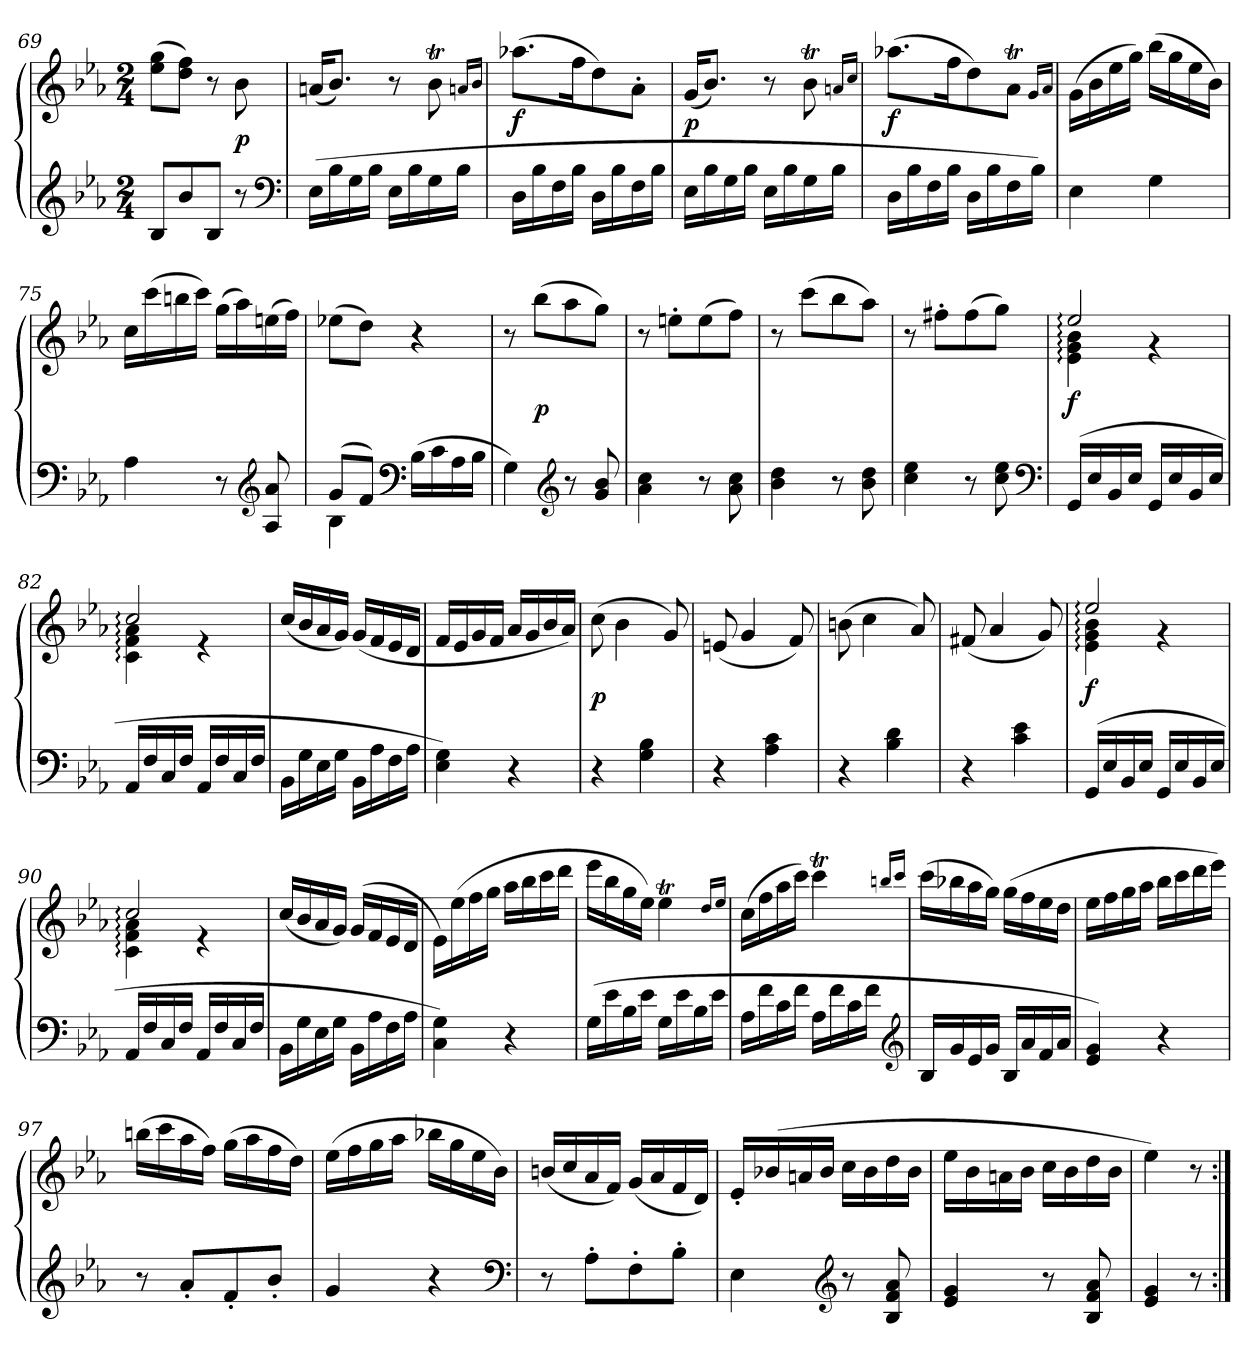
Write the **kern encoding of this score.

**kern	**kern	**dynam
*part1	*part1	*part1
*staff2	*staff1	*staff1/2
*clefG2	*clefG2	*
*k[b-e-a-]	*k[b-e-a-]	*
*M2/4	*M2/4	*
=69	=69	=69
8B-L	(8ee- 8ggL	.
8b-	8dd 8ffJ)	.
8B-J	8r	.
8r	8b-	p
*clefF4	*	*
=70	=70	=70
(16E-LL	(16anKL	.
16B-	8.b-J)	.
16G	.	.
16B-JJ	.	.
16E-LL	8r	.
16B-	.	.
16G	8b-T	.
16B-JJ	.	.
.	16qanLL	.
.	16qb-JJ	.
=71	=71	=71
16DLL	(8.aa-XL	f
16B-	.	.
16F	.	.
16B-JJ	16ffk	.
16DLL	8dd)	.
16B-	.	.
16F	8a-'J	.
16B-JJ	.	.
=72	=72	=72
16E-LL	(16gKL	p
16B-	8.b-J)	.
16G	.	.
16B-JJ	.	.
16E-LL	8r	.
16B-	.	.
16G	8b-T	.
16B-JJ	.	.
.	16qanLL	.
.	16qccJJ	.
=73	=73	=73
16DLL	(8.aa-XL	f
16B-	.	.
16F	.	.
16B-JJ	16ffk	.
16DLL	8dd)	.
16B-	.	.
16F	8a-TJ	.
16B-JJ)	.	.
.	16qgLL	.
.	16qa-JJ	.
=74	=74	=74
4E-	(16gLL	.
.	16b-	.
.	16ee-	.
.	16ggJJ)	.
4G	(16bb-LL	.
.	16gg	.
.	16ee-	.
.	16b-JJ)	.
=75	=75	=75
4A-	16ccLL	.
.	(16ccc	.
.	16bbn	.
.	16cccJJ)	.
8r	(16ggLL	.
.	16aa-)	.
*clefG2	*	*
8A- 8a-	(16een	.
.	16ffJJ)	.
=76	=76	=76
*^	*	*
(8gL	4B-	(8ee-XL	.
8fJ)	.	8ddJ)	.
*clefF4	*	*	*
(16B-LL	4ryy	4r	.
16c	.	.	.
16A-	.	.	.
16B-JJ	.	.	.
*v	*v	*	*
=77	=77	=77
4G)	8r	.
.	(8bb-L	p
*clefG2	*	*
8r	8aa-	.
8g 8b-	8ggJ)	.
=78	=78	=78
4a- 4cc	8r	.
.	8een'L	.
8r	(8ee	.
8a- 8cc	8ffJ)	.
=79	=79	=79
4b- 4dd	8r	.
.	(8cccL	.
8r	8bb-	.
8b- 8dd	8aa-J)	.
=80	=80	=80
4cc 4ee-	8r	.
.	8ff#X'L	.
8r	(8ff#	.
8cc 8ee-	8ggJ)	.
*clefF4	*	*
=81	=81	=81
*	*^	*
(>16GGLL	2ee-:	4e-: 4g: 4b-:	f
16E-	.	.	.
16BB-	.	.	.
16E-JJ	.	.	.
16GGLL	.	4r	.
16E-	.	.	.
16BB-	.	.	.
16E-JJ	.	.	.
=82	=82	=82	=82
16AA-LL	2cc:	4c: 4f: 4a-:	.
16F	.	.	.
16C	.	.	.
16FJJ	.	.	.
16AA-LL	.	4r	.
16F	.	.	.
16C	.	.	.
16FJJ	.	.	.
*	*v	*v	*
=83	=83	=83
16BB-LL	(16ccLL	.
16G	16b-	.
16E-	16a-	.
16GJJ	16gJJ)	.
16BB-LL	(16gLL	.
16A-	16f	.
16F	16e-	.
16A-JJ	16dJJ	.
=84	=84	=84
4E- 4G)	16fLL	.
.	16e-	.
.	16g	.
.	16fJJ	.
4r	16a-LL	.
.	16g	.
.	16b-	.
.	16a-JJ)	.
=85	=85	=85
4r	(8cc	p
.	4b-	.
4G 4B-	.	.
.	8g)	.
=86	=86	=86
4r	(8en	.
.	4g	.
4A- 4c	.	.
.	8f)	.
=87	=87	=87
4r	(8bn	.
.	4cc	.
4B- 4d	.	.
.	8a-)	.
=88	=88	=88
4r	(8f#X	.
.	4a-	.
4c 4e-	.	.
.	8g)	.
=89	=89	=89
*	*^	*
(>16GGLL	2ee-:	4e-: 4g: 4b-:	f
16E-	.	.	.
16BB-	.	.	.
16E-JJ	.	.	.
16GGLL	.	4r	.
16E-	.	.	.
16BB-	.	.	.
16E-JJ	.	.	.
=90	=90	=90	=90
16AA-/LL	2cc:	4c: 4f: 4a-:	.
16F/	.	.	.
16C/	.	.	.
16F/JJ	.	.	.
16AA-/LL	.	4r	.
16F/	.	.	.
16C/	.	.	.
16F/JJ	.	.	.
*	*v	*v	*
=91	=91	=91
16BB-LL	(16ccLL	.
16G	16b-	.
16E-	16a-	.
16GJJ	16gJJ)	.
16BB-LL	(16gLL	.
16A-	16f	.
16F	16e-	.
16A-JJ	16dJJ	.
=92	=92	=92
4C 4G)	16e-LL)	.
.	(16ee-	.
.	16ff	.
.	16ggJJ	.
4r	16aa-LL	.
.	16bb-	.
.	16ccc	.
.	16dddJJ	.
=93	=93	=93
(16GLL	16eee-LL	.
16e-	16bb-	.
16B-	16gg	.
16e-JJ	16ee-JJ)	.
16GLL	4ee-T	.
16e-	.	.
16B-	.	.
16e-JJ	.	.
.	16qddTTTLL	.
.	16qee-JJ	.
=94	=94	=94
16A-LL	(16ccLL	.
16f	16ff	.
16c	16aa-	.
16fJJ	16cccJJ)	.
16A-LL	4cccT	.
16f	.	.
16c	.	.
16fJJ	.	.
*clefG2	*	*
.	16qbbnTTTLL	.
.	16qcccJJ	.
=95	=95	=95
16B-LL	(16cccLL	.
16g	16bb-X	.
16e-	16aa-	.
16gJJ	16ggJJ)	.
16B-LL	(16ggLL	.
16a-	16ff	.
16f	16ee-	.
16a-JJ	16ddJJ	.
=96	=96	=96
4e- 4g)	16ee-LL	.
.	16ff	.
.	16gg	.
.	16aa-JJ	.
4r	16bb-LL	.
.	16ccc	.
.	16ddd	.
.	16eee-JJ)	.
=97	=97	=97
8r	(16bbnLL	.
.	16ccc	.
8a-'L	16aa-	.
.	16ffJJ)	.
8f'	(16ggLL	.
.	16aa-	.
8b-'J	16ff	.
.	16ddJJ)	.
=98	=98	=98
4g	(16ee-LL	.
.	16ff	.
.	16gg	.
.	16aa-JJ	.
4r	16bb-XLL	.
.	16gg	.
.	16ee-	.
.	16b-JJ)	.
*clefF4	*	*
=99	=99	=99
8r	(16bnLL	.
.	16cc	.
8A-'L	16a-	.
.	16fJJ)	.
8F'	(16gLL	.
.	16a-	.
8B-'J	16f	.
.	16dJJ)	.
=100	=100	=100
4E-	16e-'LL	.
.	(16b-X	.
.	16an	.
.	16b-JJ	.
*clefG2	*	*
8r	16ccLL	.
.	16b-	.
8B- 8f 8a-	16dd	.
.	16b-JJ	.
=101	=101	=101
4e- 4g	16ee-LL	.
.	16b-	.
.	16an	.
.	16b-JJ	.
8r	16ccLL	.
.	16b-	.
8B- 8f 8a-	16dd	.
.	16b-JJ	.
=102	=102	=102
4e- 4g	4ee-)	.
8r	8r	.
=:|!	=:|!	=:|!
*-	*-	*-
